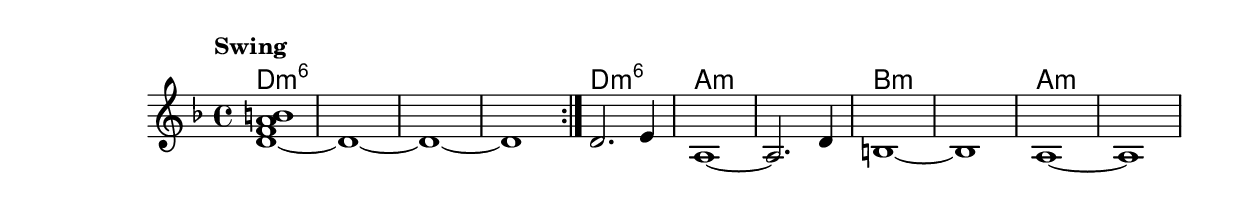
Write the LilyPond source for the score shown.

\version "2.22"


harmonies = \chordmode {
  \set majorSevenSymbol = \markup { maj7 }
  \set noChordSymbol = ""  

  \repeat volta 2 {
    d1:m6 r r r
  }

  d1:m6
  a1:m r 
  b1:m r 
  a1:m r 

}

rhythms = \relative c' {
  \key f \major
  \time 4/4 
  \tempo \markup {
    Swing
  }
  
  \repeat volta 2 {
    <d f a b>1~ d~ d~ d
  }


  d2. e4
  a,1~  a2. d4
  b1~  b
  a1~ a 

  

}

<<
  \new ChordNames \harmonies
  \new Staff \rhythms
>>